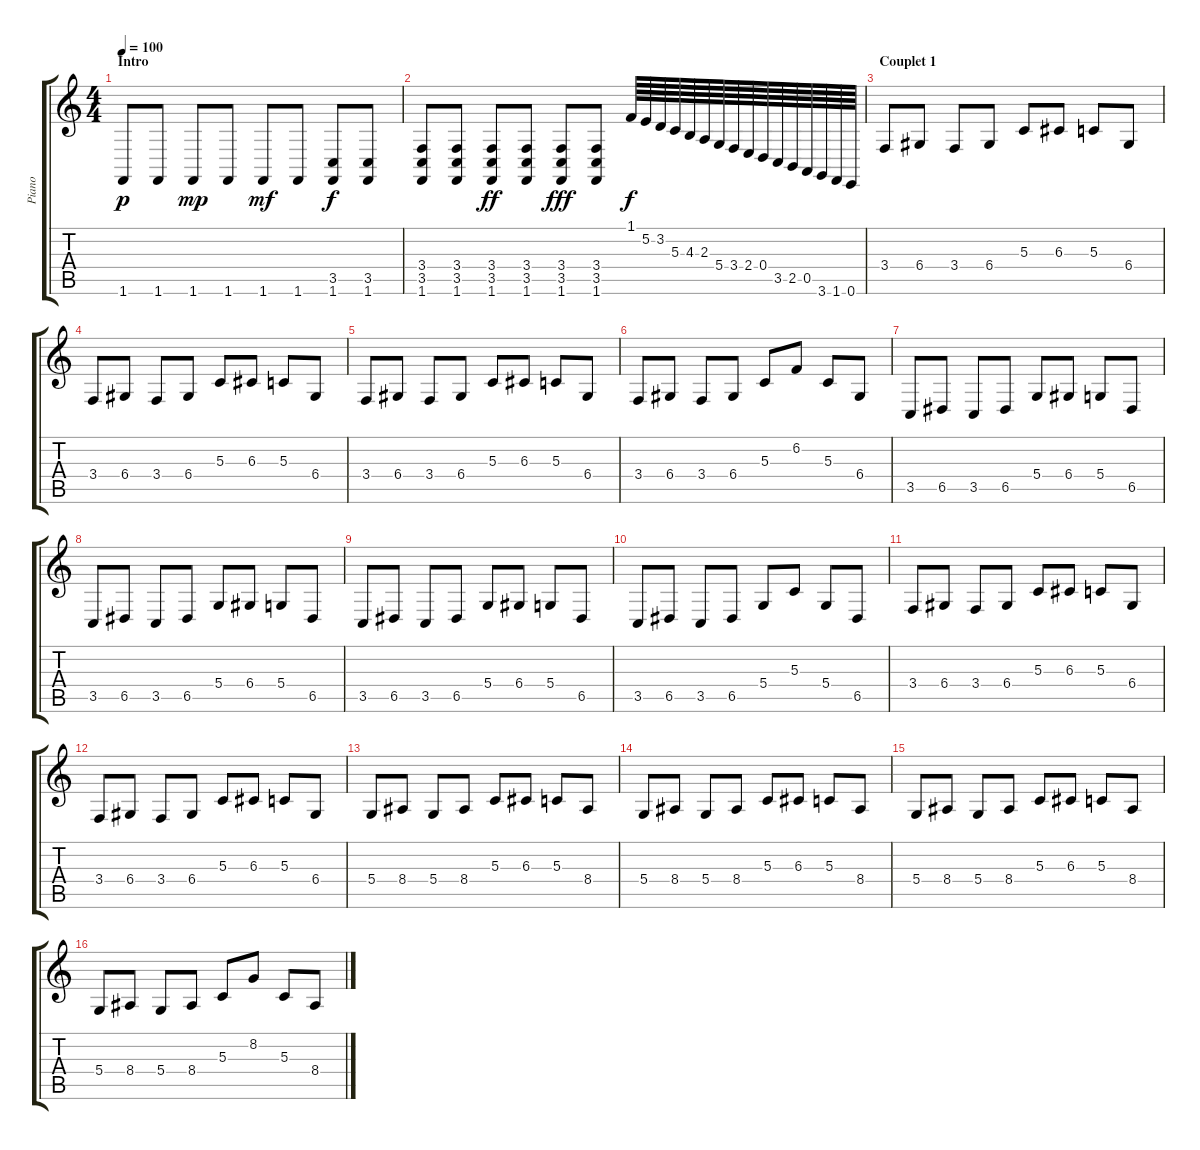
\track ("Piano" "Piano") {instrument acousticgrandpiano}
\staff {score tabs}
\tuning (E4 B3 G3 D3 A2 E2) {hide}
\ts (4 4)
\section ("" "Intro")
\tempo 100
\clef g2
\ks c
1.6.8{dy p instrument acousticgrandpiano} 1.6.8 1.6.8{dy mp} 1.6.8 1.6.8{dy mf} 1.6.8 (3.5 1.6).8{dy f} (3.5 1.6).8 |
(3.4 3.5 1.6).8 (3.4 3.5 1.6).8 (3.4 3.5 1.6).8{dy ff} (3.4 3.5 1.6).8 (3.4 3.5 1.6).8{dy fff} (3.4 3.5 1.6).8 1.1.64{dy f} 5.2.64 3.2.64 5.3.64 4.3.64 2.3.64 5.4.64 3.4.64 2.4.64 0.4.64 3.5.64 2.5.64 0.5.64 3.6.64 1.6.64 0.6.64 |
\section ("" "Couplet 1")
3.4.8 6.4.8 3.4.8 6.4.8 5.3.8 6.3.8 5.3.8 6.4.8 |
3.4.8 6.4.8 3.4.8 6.4.8 5.3.8 6.3.8 5.3.8 6.4.8 |
3.4.8 6.4.8 3.4.8 6.4.8 5.3.8 6.3.8 5.3.8 6.4.8 |
3.4.8 6.4.8 3.4.8 6.4.8 5.3.8 6.2.8 5.3.8 6.4.8 |
3.5.8 6.5.8 3.5.8 6.5.8 5.4.8 6.4.8 5.4.8 6.5.8 |
3.5.8 6.5.8 3.5.8 6.5.8 5.4.8 6.4.8 5.4.8 6.5.8 |
3.5.8 6.5.8 3.5.8 6.5.8 5.4.8 6.4.8 5.4.8 6.5.8 |
3.5.8 6.5.8 3.5.8 6.5.8 5.4.8 5.3.8 5.4.8 6.5.8 |
3.4.8 6.4.8 3.4.8 6.4.8 5.3.8 6.3.8 5.3.8 6.4.8 |
3.4.8 6.4.8 3.4.8 6.4.8 5.3.8 6.3.8 5.3.8 6.4.8 |
5.4.8 8.4.8 5.4.8 8.4.8 5.3.8 6.3.8 5.3.8 8.4.8 |
5.4.8 8.4.8 5.4.8 8.4.8 5.3.8 6.3.8 5.3.8 8.4.8 |
5.4.8 8.4.8 5.4.8 8.4.8 5.3.8 6.3.8 5.3.8 8.4.8 |
5.4.8 8.4.8 5.4.8 8.4.8 5.3.8 8.2.8 5.3.8 8.4.8
